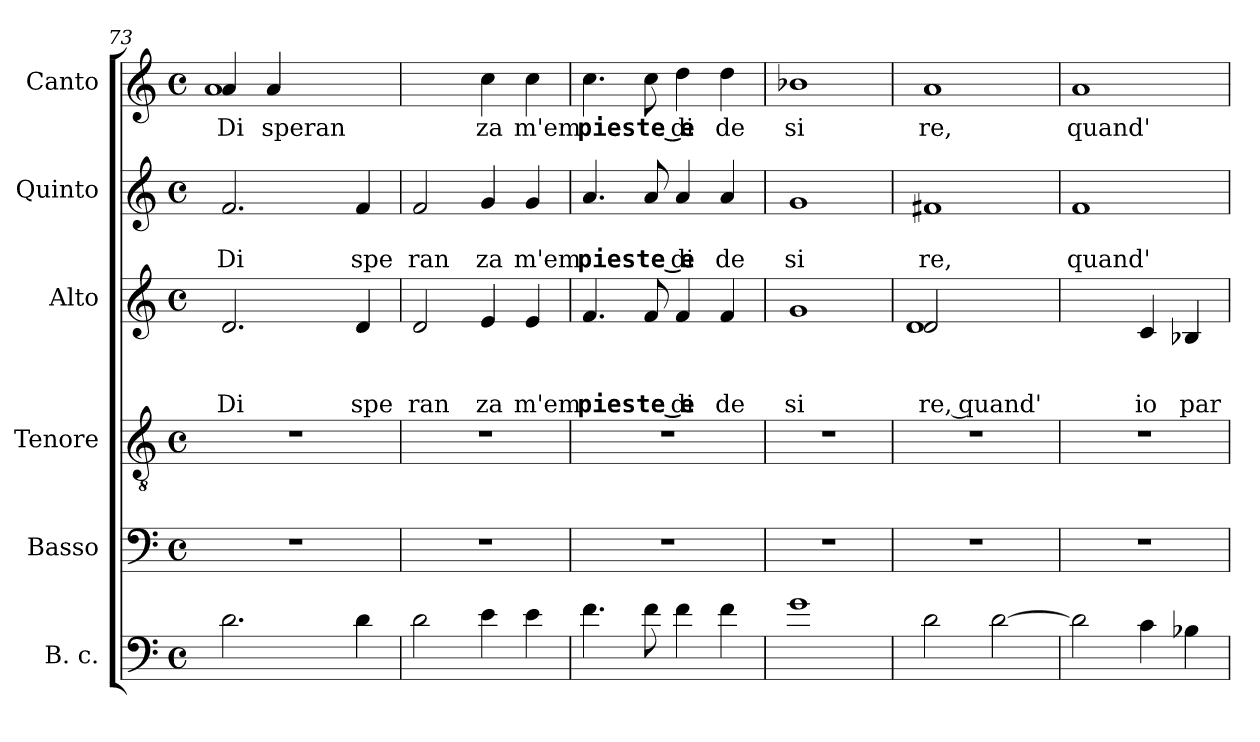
**kern	**kern	**kern	**kern	**text	**text	**text	**kern	**text	**text	**kern	**text
*part6	*part5	*part4	*part3	*part3	*part3	*part3	*part2	*part2	*part2	*part1	*part1
*staff6	*staff5	*staff4	*staff3	*staff3	*staff3	*staff3	*staff2	*staff2	*staff2	*staff1	*staff1
*I"B. c.	*I"Basso	*I"Tenore	*I"Alto	*	*	*	*I"Quinto	*	*	*I"Canto	*
!!LO:LB:g=z
*clefF4	*clefF4	*clefGv2	*clefG2	*	*	*	*clefG2	*	*	*clefG2	*
*k[]	*k[]	*k[]	*k[]	*	*	*	*k[]	*	*	*k[]	*
*C:	*C:	*C:	*C:	*	*	*	*C:	*	*	*C:	*
*M4/4	*M4/4	*M4/4	*M4/4	*	*	*	*M4/4	*	*	*M4/4	*
*met(c)	*met(c)	*met(c)	*met(c)	*	*	*	*met(c)	*	*	*met(c)	*
=73	=73	=73	=73	=73	=73	=73	=73	=73	=73	=73	=73
!	!	!	!	!	!	!LO:LY:b	!	!	!LO:LY:b	!	!LO:LY:b
*	*	*	*	*	*	*	*	*	*	*^	*
2.d\	1r	1r	2.d/	.	.	Di	2.f/	.	Di	4a/	1a	Di
!	!	!	!	!	!	!	!	!	!	!	!	!LO:LY:b
.	.	.	.	.	.	.	.	.	.	4a/	.	speran
.	.	.	.	.	.	.	.	.	.	2ryy	.	.
!	!	!	!	!	!	!LO:LY:b	!	!	!LO:LY:b	!	!	!
4d\	.	.	4d/	.	.	spe	4f/	.	spe	.	.	.
*	*	*	*	*	*	*	*	*	*	*v	*v	*
=74	=74	=74	=74	=74	=74	=74	=74	=74	=74	=74	=74
!	!	!	!	!	!	!LO:LY:b	!	!	!LO:LY:b	!	!
2d\	1r	1r	2d/	.	.	ran	2f/	.	ran	2ryy	.
!	!	!	!	!	!	!LO:LY:b	!	!	!LO:LY:b	!	!LO:LY:b
4e\	.	.	4e/	.	.	za	4g/	.	za	4cc\	za
!	!	!	!	!	!	!LO:LY:b	!	!	!LO:LY:b	!	!LO:LY:b
4e\	.	.	4e/	.	.	m'em	4g/	.	m'em	4cc\	m'em
=75	=75	=75	=75	=75	=75	=75	=75	=75	=75	=75	=75
!	!	!	!	!	!	!LO:LY:b	!	!	!LO:LY:b	!	!LO:LY:b
4.f\	1r	1r	4.f/	.	.	pieste‿e	4.a/	.	pieste‿e	4.cc\	pieste‿e
8f\	.	.	8f/	.	.	.	8a/	.	.	8cc\	.
!	!	!	!	!	!	!LO:LY:b	!	!	!LO:LY:b	!	!LO:LY:b
4f\	.	.	4f/	.	.	di	4a/	.	di	4dd\	di
!	!	!	!	!	!	!LO:LY:b	!	!	!LO:LY:b	!	!LO:LY:b
4f\	.	.	4f/	.	.	de	4a/	.	de	4dd\	de
=76	=76	=76	=76	=76	=76	=76	=76	=76	=76	=76	=76
!	!	!	!	!	!	!LO:LY:b	!	!	!LO:LY:b	!	!LO:LY:b
1g	1r	1r	1g	.	.	si	1g	.	si	1b-X	si
=77	=77	=77	=77	=77	=77	=77	=77	=77	=77	=77	=77
!	!	!	!	!	!	!LO:LY:b	!	!	!LO:LY:b	!	!LO:LY:b
*	*	*	*^	*	*	*	*	*	*	*	*
2d\	1r	1r	2d/	1d	.	.	re, quand'	1f#X	.	re,	1a	re,
[>2d\	.	.	2ryy	.	.	.	.	.	.	.	.	.
*	*	*	*v	*v	*	*	*	*	*	*	*	*
=78	=78	=78	=78	=78	=78	=78	=78	=78	=78	=78	=78
!	!	!	!	!	!	!	!	!	!LO:LY:b	!	!LO:LY:b
2d\]	1r	1r	2ryy	.	.	.	1f	.	quand'	1a	quand'
!	!	!	!	!	!	!LO:LY:b	!	!	!	!	!
4c\	.	.	4c/	.	.	io	.	.	.	.	.
!	!	!	!	!	!	!LO:LY:b	!	!	!	!	!
4B-X\	.	.	4B-X/	.	.	par	.	.	.	.	.
=	=	=	=	=	=	=	=	=	=	=	=
*-	*-	*-	*-	*-	*-	*-	*-	*-	*-	*-	*-
